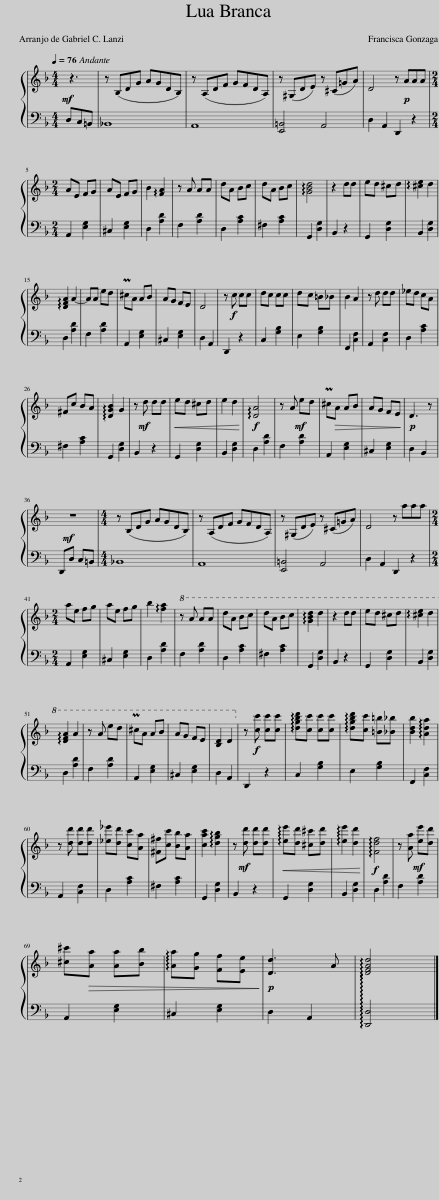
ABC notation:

X:1
%%score { 1 | 2 }
L:1/8
Q:1/4=76
M:4/4
I:linebreak $
K:F
V:1 treble
V:2 bass
V:1
!mf! z3 | z (B,DG AGDB,) | z (A,DF GFDA,) | z (^G,DE) z (^C=GA) | D4 z!p! AAA |$ %5
[M:2/4] AE FG | AE FG | B2 !arpeggio![FA]2 | z A AA | dA Bc | %10
 dA Bc | !arpeggio![GBd]4 | z2 dd | ed ^cd | !arpeggio![^ce]2 d2 |$ %15
 !arpeggio![DFA]2 A2- | AA ed | P^cA AB | AG FE | D4 | %20
 z!f! c cc | dc cc | dc =B_B | B2 A2 | z d dd | %25
 _ed cA |$ ^Fc BA | !arpeggio![DGB]2 G2 | z!mf! d dd |!<(! ed ^cd | %30
 e2 d2!<)! |!f! !arpeggio![DA]4 | z A!mf! ed | P^c!>(!A AB | AG FE!>)! | %35
!p! D3 z |$ z4!mf! |[M:4/4] z (B,DG AGDB,) | z (A,DF GFDA,) | z (^G,DE) z (^C=GA) | %40
 D4 z aaa |$[M:2/4] ae fg | ae fg | b2 !arpeggio![fa]2 |!8va(! z a aa | %45
 d'a bc' | d'a bc' | !arpeggio![gbd']2 d'2 | z2 d'd' | e'd' ^c'd' | %50
 !arpeggio![^c'e']2 d'2 |$ !arpeggio![dfa]2 a2 | z a e'd' | P^c'a ab | ag fe | %55
 [Bd]2 d2!8va)! | z!f! [cc'] [cc'][cc'] | !arpeggio![dgbd'][cc'] [cc'][cc'] | !arpeggio![dgbd'][cc'] [=B=b][_B_b] | [Bdb]2 !arpeggio![Ada]2 |$ %60
 z [dd'] [dd'][dd'] | [_e_e'][dd'] [cc'][Aa] | [^F^f][cc'] [Bb][Aa] | [cac']2 !arpeggio![dgb]2 | z!mf! [dd'] [dd'][dd'] | %65
!<(! !arpeggio![ee'][dd'] [^c^c'][dd'] | !arpeggio![ee']2 [dd']2!<)! |!f! !arpeggio![Fdf]4 | z [Aa]!mf! [ee'][dd'] |$ [^c^c']!>(![Aa] [Aa][Bb] | %70
 !arpeggio![Aa][Gg] [Ff][Ee]!>)! |!p! [Dd]3 A | !arpeggio![DFAd]4 |] %73
V:2
 D,C,=B,, | _B,,8 | A,,8 | [E,,=B,,]4 A,,4 | D,2 A,,2 D,,2 z2 |$ %5
[M:2/4] A,,2 [E,G,]2 | ^C,2 [E,G,]2 | D,2 [A,D]2 | F,2 [A,D]2 | D,2 [A,C]2 | %10
 ^F,2 [A,C]2 | G,,2 [D,G,]2 | B,,2 z2 | G,,2 [D,G,]2 | B,,2 [D,G,]2 |$ %15
 D,2 [A,D]2 | F,2 [A,D]2 | A,,2 [E,G,]2 | ^C,2 [E,G,]2 | D,2 A,,2 | %20
 D,,2 z2 | C,2 [G,B,]2 | E,2 [G,B,]2 | F,,2 [C,F,]2 | A,,2 [C,F,]2 | %25
 D,2 [A,C]2 |$ ^F,2 [A,C]2 | G,,2 [D,G,]2 | B,,2 z2 | G,,2 [D,G,]2 | %30
 B,,2 [D,G,]2 | D,2 [A,D]2 | F,2 [A,D]2 | A,,2 [E,G,]2 | ^C,2 [E,G,]2 | %35
 D,2 B,,2 |$ D,,D, C,=B,, |[M:4/4] _B,,8 | A,,8 | [E,,=B,,]4 A,,4 | %40
 D,2 A,,2 D,,2 z2 |$[M:2/4] A,,2 [E,G,]2 | ^C,2 [E,G,]2 | D,2 [A,D]2 | F,2 [A,D]2 | %45
 D,2 [A,C]2 | ^F,2 [A,C]2 | G,,2 [D,G,]2 | B,,2 z2 | G,,2 [D,G,]2 | %50
 B,,2 [D,G,]2 |$ D,2 [A,D]2 | F,2 [A,D]2 | A,,2 [E,G,]2 | ^C,2 [E,G,]2 | %55
 D,2 A,,2 | D,,2 z2 | C,2 [G,B,]2 | E,2 [G,B,]2 | F,,2 [C,F,]2 |$ %60
 A,,2 [C,F,]2 | D,2 [A,C]2 | ^F,2 [A,C]2 | G,,2 [D,G,]2 | B,,2 z2 | %65
 G,,2 [D,G,]2 | B,,2 [D,G,]2 | D,2 [A,D]2 | F,2 [A,D]2 |$ A,,2 [E,G,]2 | %70
 ^C,2 [E,G,]2 | D,2 A,,2 | !arpeggio![D,,D,]4 |] %73
